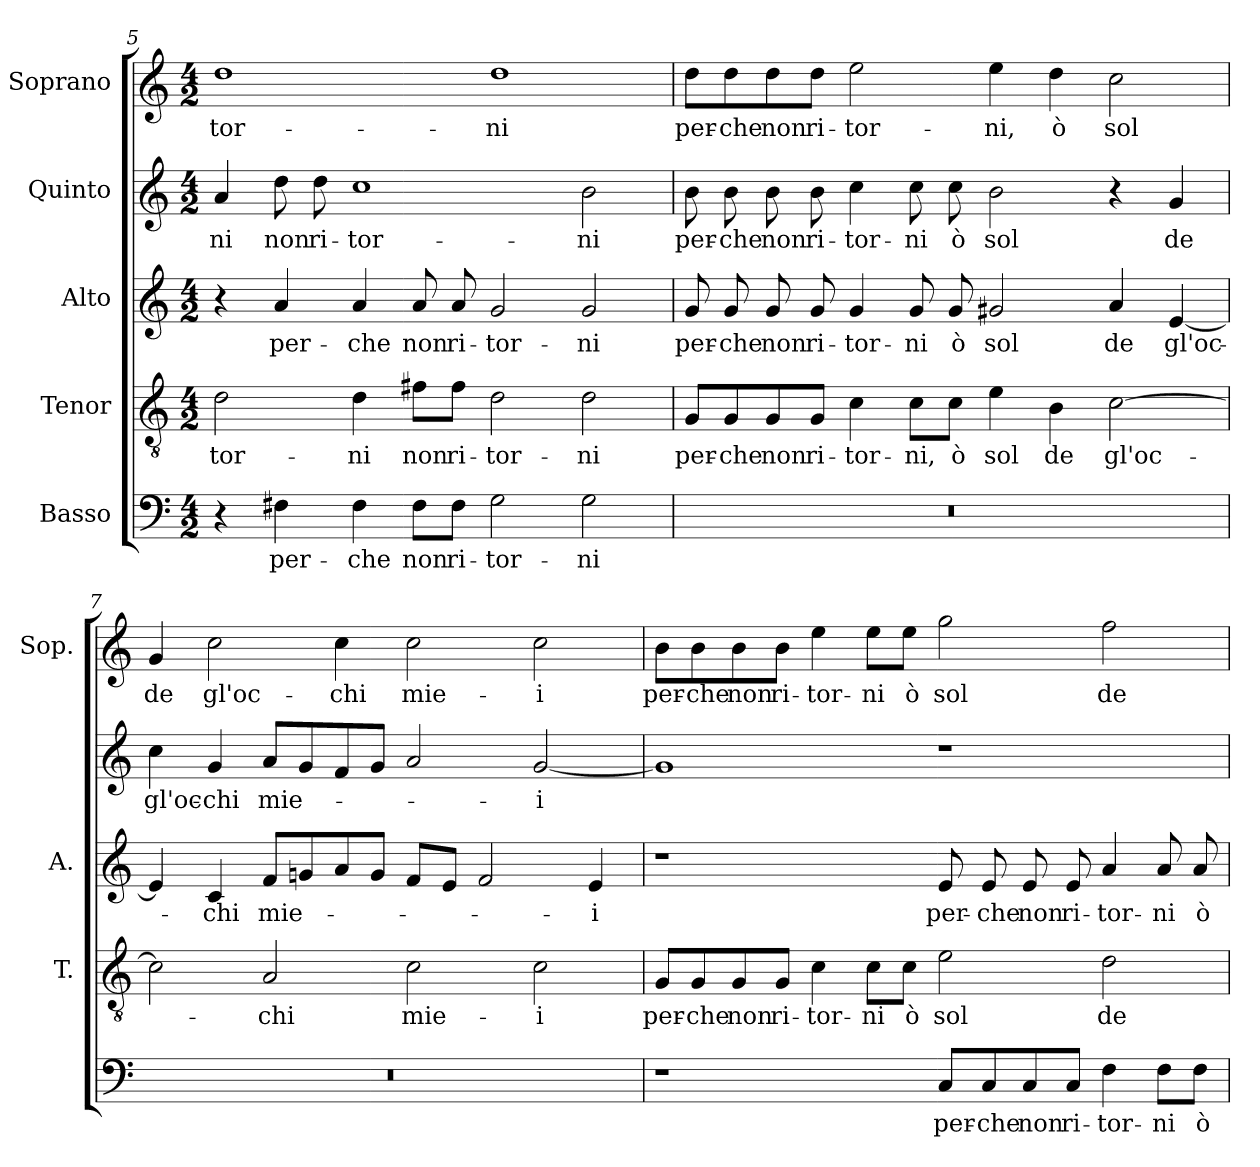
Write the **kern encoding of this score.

**kern	**text	**kern	**text	**kern	**text	**kern	**text	**kern	**text
*part5	*part5	*part4	*part4	*part3	*part3	*part2	*part2	*part1	*part1
*staff5	*staff5	*staff4	*staff4	*staff3	*staff3	*staff2	*staff2	*staff1	*staff1
*I"Basso	*	*I"Tenor	*	*I"Alto	*	*I"Quinto	*	*I"Soprano	*
*	*	*I'T.	*	*I'A.	*	*	*	*I'Sop.	*
*clefF4	*	*clefGv2	*	*clefG2	*	*clefG2	*	*clefG2	*
*	*	*ITrd7c12	*	*	*	*	*	*	*
*k[]	*	*k[]	*	*k[]	*	*k[]	*	*k[]	*
*C:	*	*C:	*	*C:	*	*C:	*	*C:	*
*M4/2	*	*M4/2	*	*M4/2	*	*M4/2	*	*M4/2	*
=5	=5	=5	=5	=5	=5	=5	=5	=5	=5
!	!	!	!LO:LY:b:color=#000000	!	!	!	!	!	!
!	!	!	!	!	!	!	!LO:LY:b:color=#000000	!	!
!	!	!	!	!	!	!	!	!	!LO:LY:b:color=#000000
4r	.	2Di\	-tor-	4r	.	4ai/	-ni	1ddi	-tor-
!	!LO:LY:b:color=#000000	!	!	!	!	!	!	!	!
!	!	!	!	!	!LO:LY:b:color=#000000	!	!	!	!
!	!	!	!	!	!	!	!LO:LY:b:color=#000000	!	!
4F#Xi\	per-	.	.	4ai/	per-	8ddi\	non	.	.
!	!	!	!	!	!	!	!LO:LY:b:color=#000000	!	!
.	.	.	.	.	.	8ddi\	ri-	.	.
!	!LO:LY:b:color=#000000	!	!	!	!	!	!	!	!
!	!	!	!LO:LY:b:color=#000000	!	!	!	!	!	!
!	!	!	!	!	!LO:LY:b:color=#000000	!	!	!	!
!	!	!	!	!	!	!	!LO:LY:b:color=#000000	!	!
4F#i\	-che	4Di\	-ni	4ai/	-che	1cci	-tor-	.	.
!	!LO:LY:b:color=#000000	!	!	!	!	!	!	!	!
!	!	!	!LO:LY:b:color=#000000	!	!	!	!	!	!
!	!	!	!	!	!LO:LY:b:color=#000000	!	!	!	!
8F#i\L	non	8F#Xi\L	non	8ai/	non	.	.	.	.
!	!LO:LY:b:color=#000000	!	!	!	!	!	!	!	!
!	!	!	!LO:LY:b:color=#000000	!	!	!	!	!	!
!	!	!	!	!	!LO:LY:b:color=#000000	!	!	!	!
8F#i\J	ri-	8F#i\J	ri-	8ai/	ri-	.	.	.	.
!	!LO:LY:b:color=#000000	!	!	!	!	!	!	!	!
!	!	!	!LO:LY:b:color=#000000	!	!	!	!	!	!
!	!	!	!	!	!LO:LY:b:color=#000000	!	!	!	!
!	!	!	!	!	!	!	!	!	!LO:LY:b:color=#000000
2Gi\	-tor-	2Di\	-tor-	2gi/	-tor-	.	.	1ddi	-ni
!	!LO:LY:b:color=#000000	!	!	!	!	!	!	!	!
!	!	!	!LO:LY:b:color=#000000	!	!	!	!	!	!
!	!	!	!	!	!LO:LY:b:color=#000000	!	!	!	!
!	!	!	!	!	!	!	!LO:LY:b:color=#000000	!	!
2Gi\	-ni	2Di\	-ni	2gi/	-ni	2bi\	-ni	.	.
!!LO:LB:g=z
=6	=6	=6	=6	=6	=6	=6	=6	=6	=6
!LO:N:vis=1	!	!	!	!	!	!	!	!	!
!	!	!	!LO:LY:b:color=#000000	!	!	!	!	!	!
!	!	!	!	!	!LO:LY:b:color=#000000	!	!	!	!
!	!	!	!	!	!	!	!LO:LY:b:color=#000000	!	!
!	!	!	!	!	!	!	!	!	!LO:LY:b:color=#000000
0r	.	8GGi/L	per-	8gi/	per-	8bi\	per-	8ddi\L	per-
!	!	!	!LO:LY:b:color=#000000	!	!	!	!	!	!
!	!	!	!	!	!LO:LY:b:color=#000000	!	!	!	!
!	!	!	!	!	!	!	!LO:LY:b:color=#000000	!	!
!	!	!	!	!	!	!	!	!	!LO:LY:b:color=#000000
.	.	8GGi/	-che	8gi/	-che	8bi\	-che	8ddi\	-che
!	!	!	!LO:LY:b:color=#000000	!	!	!	!	!	!
!	!	!	!	!	!LO:LY:b:color=#000000	!	!	!	!
!	!	!	!	!	!	!	!LO:LY:b:color=#000000	!	!
!	!	!	!	!	!	!	!	!	!LO:LY:b:color=#000000
.	.	8GGi/	non	8gi/	non	8bi\	non	8ddi\	non
!	!	!	!LO:LY:b:color=#000000	!	!	!	!	!	!
!	!	!	!	!	!LO:LY:b:color=#000000	!	!	!	!
!	!	!	!	!	!	!	!LO:LY:b:color=#000000	!	!
!	!	!	!	!	!	!	!	!	!LO:LY:b:color=#000000
.	.	8GGi/J	ri-	8gi/	ri-	8bi\	ri-	8ddi\J	ri-
!	!	!	!LO:LY:b:color=#000000	!	!	!	!	!	!
!	!	!	!	!	!LO:LY:b:color=#000000	!	!	!	!
!	!	!	!	!	!	!	!LO:LY:b:color=#000000	!	!
!	!	!	!	!	!	!	!	!	!LO:LY:b:color=#000000
.	.	4Ci\	-tor-	4gi/	-tor-	4cci\	-tor-	2eei\	-tor-
!	!	!	!LO:LY:b:color=#000000	!	!	!	!	!	!
!	!	!	!	!	!LO:LY:b:color=#000000	!	!	!	!
!	!	!	!	!	!	!	!LO:LY:b:color=#000000	!	!
.	.	8Ci\L	-ni,	8gi/	-ni	8cci\	-ni	.	.
!	!	!	!LO:LY:b:color=#000000	!	!	!	!	!	!
!	!	!	!	!	!LO:LY:b:color=#000000	!	!	!	!
!	!	!	!	!	!	!	!LO:LY:b:color=#000000	!	!
.	.	8Ci\J	ò	8gi/	ò	8cci\	ò	.	.
!	!	!	!LO:LY:b:color=#000000	!	!	!	!	!	!
!	!	!	!	!	!LO:LY:b:color=#000000	!	!	!	!
!	!	!	!	!	!	!	!LO:LY:b:color=#000000	!	!
!	!	!	!	!	!	!	!	!	!LO:LY:b:color=#000000
.	.	4Ei\	sol	2g#Xi/	sol	2bi\	sol	4eei\	-ni,
!	!	!	!LO:LY:b:color=#000000	!	!	!	!	!	!
!	!	!	!	!	!	!	!	!	!LO:LY:b:color=#000000
.	.	4BBi\	de	.	.	.	.	4ddi\	ò
!	!	!	!LO:LY:b:color=#000000	!	!	!	!	!	!
!	!	!	!	!	!LO:LY:b:color=#000000	!	!	!	!
!	!	!	!	!	!	!	!	!	!LO:LY:b:color=#000000
.	.	[>2Ci\	gl'oc-	4ai/	de	4r	.	2cci\	sol
!	!	!	!	!	!LO:LY:b:color=#000000	!	!	!	!
!	!	!	!	!	!	!	!LO:LY:b:color=#000000	!	!
.	.	.	.	[<4ei/	gl'oc-	4gi/	de	.	.
=7	=7	=7	=7	=7	=7	=7	=7	=7	=7
!LO:N:vis=1	!	!	!	!	!	!	!	!	!
!	!	!	!	!	!	!	!LO:LY:b:color=#000000	!	!
!	!	!	!	!	!	!	!	!	!LO:LY:b:color=#000000
0r	.	2Ci\]	.	4ei/]	.	4cci\	gl'oc-	4gi/	de
!	!	!	!	!	!LO:LY:b:color=#000000	!	!	!	!
!	!	!	!	!	!	!	!LO:LY:b:color=#000000	!	!
!	!	!	!	!	!	!	!	!	!LO:LY:b:color=#000000
.	.	.	.	4ci/	-chi	4gi/	-chi	2cci\	gl'oc-
!	!	!	!LO:LY:b:color=#000000	!	!	!	!	!	!
!	!	!	!	!	!LO:LY:b:color=#000000	!	!	!	!
!	!	!	!	!	!	!	!LO:LY:b:color=#000000	!	!
.	.	2AAi/	-chi	8fi/L	mie-	8ai/L	mie-	.	.
.	.	.	.	8gni/	.	8gi/	.	.	.
!	!	!	!	!	!	!	!	!	!LO:LY:b:color=#000000
.	.	.	.	8ai/	.	8fi/	.	4cci\	-chi
.	.	.	.	8gi/J	.	8gi/J	.	.	.
!	!	!	!LO:LY:b:color=#000000	!	!	!	!	!	!
!	!	!	!	!	!	!	!	!	!LO:LY:b:color=#000000
.	.	2Ci\	mie-	8fi/L	.	2ai/	.	2cci\	mie-
.	.	.	.	8ei/J	.	.	.	.	.
.	.	.	.	2fi/	.	.	.	.	.
!	!	!	!LO:LY:b:color=#000000	!	!	!	!	!	!
!	!	!	!	!	!	!	!LO:LY:b:color=#000000	!	!
!	!	!	!	!	!	!	!	!	!LO:LY:b:color=#000000
.	.	2Ci\	-i	.	.	[<2gi/	-i	2cci\	-i
!	!	!	!	!	!LO:LY:b:color=#000000	!	!	!	!
.	.	.	.	4ei/	-i	.	.	.	.
=8	=8	=8	=8	=8	=8	=8	=8	=8	=8
!	!	!	!LO:LY:b:color=#000000	!	!	!	!	!	!
!	!	!	!	!	!	!	!	!	!LO:LY:b:color=#000000
1r	.	8GGi/L	per-	1r	.	1gi]	.	8bi\L	per-
!	!	!	!LO:LY:b:color=#000000	!	!	!	!	!	!
!	!	!	!	!	!	!	!	!	!LO:LY:b:color=#000000
.	.	8GGi/	-che	.	.	.	.	8bi\	-che
!	!	!	!LO:LY:b:color=#000000	!	!	!	!	!	!
!	!	!	!	!	!	!	!	!	!LO:LY:b:color=#000000
.	.	8GGi/	non	.	.	.	.	8bi\	non
!	!	!	!LO:LY:b:color=#000000	!	!	!	!	!	!
!	!	!	!	!	!	!	!	!	!LO:LY:b:color=#000000
.	.	8GGi/J	ri-	.	.	.	.	8bi\J	ri-
!	!	!	!LO:LY:b:color=#000000	!	!	!	!	!	!
!	!	!	!	!	!	!	!	!	!LO:LY:b:color=#000000
.	.	4Ci\	-tor-	.	.	.	.	4eei\	-tor-
!	!	!	!LO:LY:b:color=#000000	!	!	!	!	!	!
!	!	!	!	!	!	!	!	!	!LO:LY:b:color=#000000
.	.	8Ci\L	-ni	.	.	.	.	8eei\L	-ni
!	!	!	!LO:LY:b:color=#000000	!	!	!	!	!	!
!	!	!	!	!	!	!	!	!	!LO:LY:b:color=#000000
.	.	8Ci\J	ò	.	.	.	.	8eei\J	ò
!	!LO:LY:b:color=#000000	!	!	!	!	!	!	!	!
!	!	!	!LO:LY:b:color=#000000	!	!	!	!	!	!
!	!	!	!	!	!LO:LY:b:color=#000000	!	!	!	!
!	!	!	!	!	!	!	!	!	!LO:LY:b:color=#000000
8Ci/L	per-	2Ei\	sol	8ei/	per-	1r	.	2ggi\	sol
!	!LO:LY:b:color=#000000	!	!	!	!	!	!	!	!
!	!	!	!	!	!LO:LY:b:color=#000000	!	!	!	!
8Ci/	-che	.	.	8ei/	-che	.	.	.	.
!	!LO:LY:b:color=#000000	!	!	!	!	!	!	!	!
!	!	!	!	!	!LO:LY:b:color=#000000	!	!	!	!
8Ci/	non	.	.	8ei/	non	.	.	.	.
!	!LO:LY:b:color=#000000	!	!	!	!	!	!	!	!
!	!	!	!	!	!LO:LY:b:color=#000000	!	!	!	!
8Ci/J	ri-	.	.	8ei/	ri-	.	.	.	.
!	!LO:LY:b:color=#000000	!	!	!	!	!	!	!	!
!	!	!	!LO:LY:b:color=#000000	!	!	!	!	!	!
!	!	!	!	!	!LO:LY:b:color=#000000	!	!	!	!
!	!	!	!	!	!	!	!	!	!LO:LY:b:color=#000000
4Fi\	-tor-	2Di\	de	4ai/	-tor-	.	.	2ffi\	de
!	!LO:LY:b:color=#000000	!	!	!	!	!	!	!	!
!	!	!	!	!	!LO:LY:b:color=#000000	!	!	!	!
8Fi\L	-ni	.	.	8ai/	-ni	.	.	.	.
!	!LO:LY:b:color=#000000	!	!	!	!	!	!	!	!
!	!	!	!	!	!LO:LY:b:color=#000000	!	!	!	!
8Fi\J	ò	.	.	8ai/	ò	.	.	.	.
=	=	=	=	=	=	=	=	=	=
*-	*-	*-	*-	*-	*-	*-	*-	*-	*-
